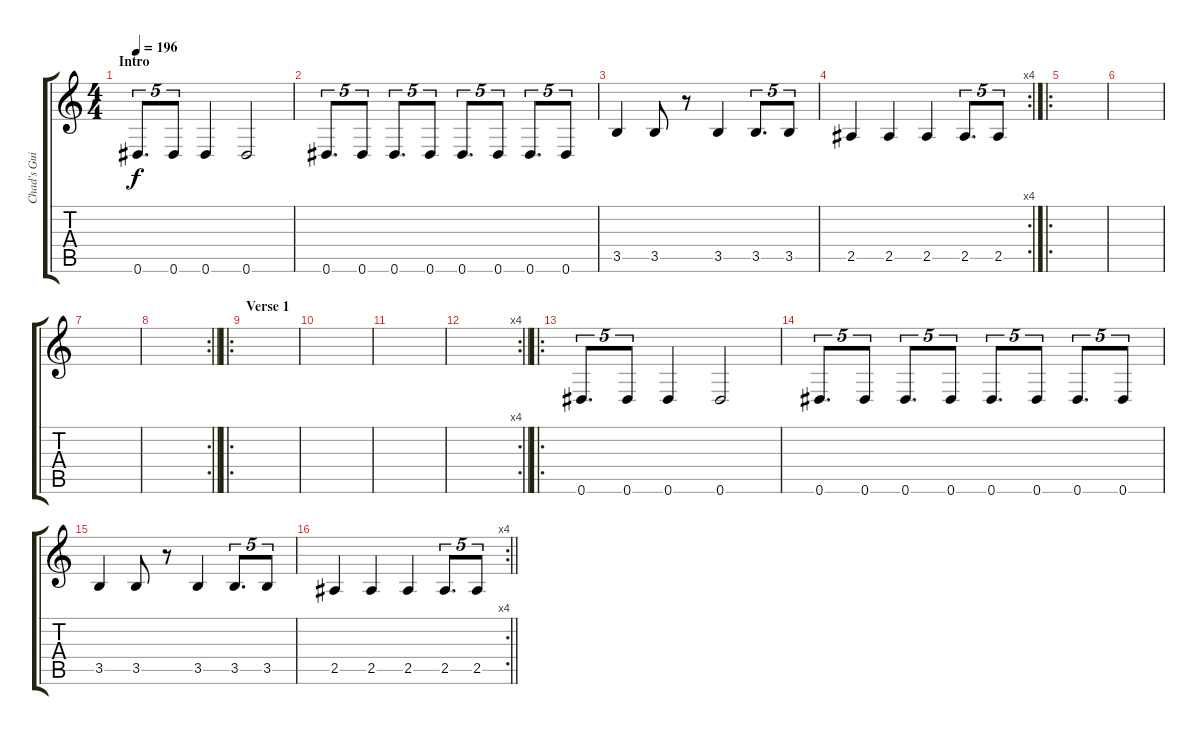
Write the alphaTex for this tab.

\track ("Chad's Guitar" "Chad's Gui") {instrument overdrivenguitar}
\staff {score tabs}
\tuning (Eb4 Bb3 Gb3 Db3 Ab2 Eb2) {hide}
\ts (4 4)
\section ("" "Intro")
\tempo 196
\clef g2
\ks c
0.6.8{d tu (5 4) dy f instrument overdrivenguitar} 0.6.8{tu (5 4)} 0.6.4 0.6.2 |
0.6.8{d tu (5 4)} 0.6.8{tu (5 4)} 0.6.8{d tu (5 4)} 0.6.8{tu (5 4)} 0.6.8{d tu (5 4)} 0.6.8{tu (5 4)} 0.6.8{d tu (5 4)} 0.6.8{tu (5 4)} |
3.5.4 3.5.8 r.8 3.5.4 3.5.8{d tu (5 4)} 3.5.8{tu (5 4)} |
\rc 4
2.5.4 2.5.4 2.5.4 2.5.8{d tu (5 4)} 2.5.8{tu (5 4)} |
\ro
|
|
|
\rc 2
\barLineRight lightlight
|
\ro
\section ("" "Verse 1")
|
|
|
\rc 4
\barLineRight lightlight
|
\ro
0.6.8{d tu (5 4)} 0.6.8{tu (5 4)} 0.6.4 0.6.2 |
0.6.8{d tu (5 4)} 0.6.8{tu (5 4)} 0.6.8{d tu (5 4)} 0.6.8{tu (5 4)} 0.6.8{d tu (5 4)} 0.6.8{tu (5 4)} 0.6.8{d tu (5 4)} 0.6.8{tu (5 4)} |
3.5.4 3.5.8 r.8 3.5.4 3.5.8{d tu (5 4)} 3.5.8{tu (5 4)} |
\rc 4
\barLineRight lightlight
2.5.4 2.5.4 2.5.4 2.5.8{d tu (5 4)} 2.5.8{tu (5 4)}
